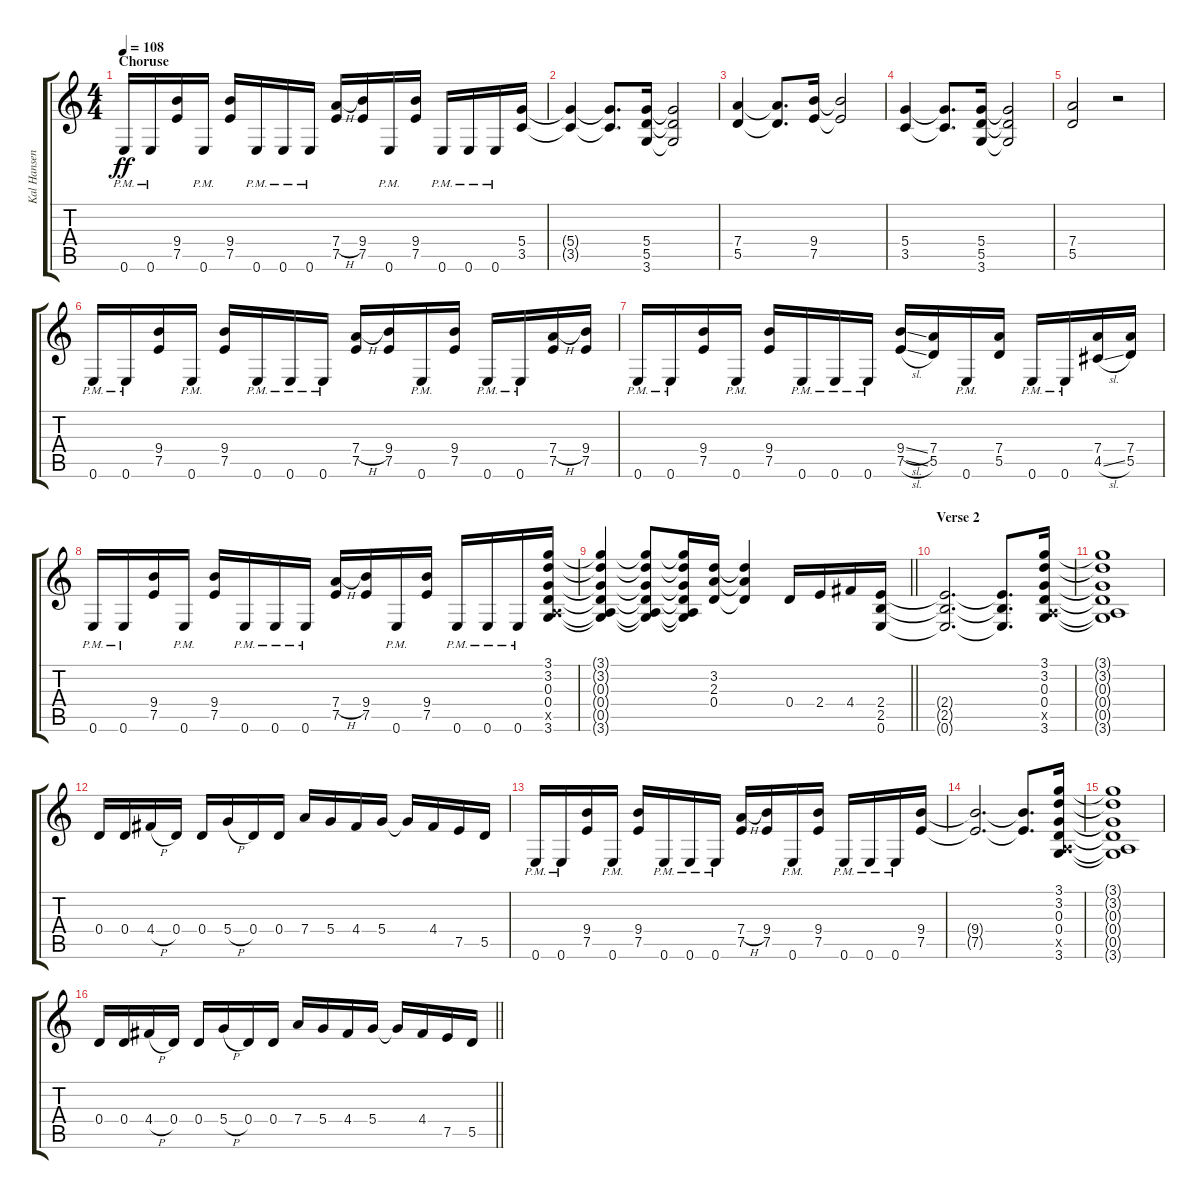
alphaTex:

\track ("Kal Hansen Guitar" "Kal Hansen") {instrument distortionguitar}
\staff {score tabs}
\tuning (E4 B3 G3 D3 A2 E2) {hide}
\ts (4 4)
\section ("" "Choruse")
\tempo 108
\clef g2
\ks c
0.6{pm}.16{dy ff} 0.6{pm}.16 (9.4 7.5).16 0.6{pm}.16 (9.4 7.5).16 0.6{pm}.16 0.6{pm}.16 0.6{pm}.16 (7.4{h} 7.5).16 (9.4 7.5).16 0.6{pm}.16 (9.4 7.5).16 0.6{pm}.16 0.6{pm}.16 0.6{pm}.16 (5.4 3.5).16 |
(5.4{t} 3.5{t}).4 (5.4{t} 3.5{t}).8{d} (5.4 5.5 3.6).16 (5.4{t} 5.5{t} 3.6{t}).2 |
(7.4 5.5).4 (7.4{t} 5.5{t}).8{d} (9.4 7.5).16 (9.4{t} 7.5{t}).2 |
(5.4 3.5).4 (5.4{t} 3.5{t}).8{d} (5.4 5.5 3.6).16 (5.4{t} 5.5{t} 3.6{t}).2 |
(7.4 5.5).2 r.2 |
0.6{pm}.16 0.6{pm}.16 (9.4 7.5).16 0.6{pm}.16 (9.4 7.5).16 0.6{pm}.16 0.6{pm}.16 0.6{pm}.16 (7.4{h} 7.5).16 (9.4 7.5).16 0.6{pm}.16 (9.4 7.5).16 0.6{pm}.16 0.6{pm}.16 (7.4{h} 7.5).16 (9.4 7.5).16 |
0.6{pm}.16 0.6{pm}.16 (9.4 7.5).16 0.6{pm}.16 (9.4 7.5).16 0.6{pm}.16 0.6{pm}.16 0.6{pm}.16 (9.4{sl} 7.5{sl}).16 (7.4 5.5).16 0.6{pm}.16 (7.4 5.5).16 0.6{pm}.16 0.6{pm}.16 (7.4 4.5{sl}).16 (7.4 5.5).16 |
0.6{pm}.16 0.6{pm}.16 (9.4 7.5).16 0.6{pm}.16 (9.4 7.5).16 0.6{pm}.16 0.6{pm}.16 0.6{pm}.16 (7.4{h} 7.5).16 (9.4 7.5).16 0.6{pm}.16 (9.4 7.5).16 0.6{pm}.16 0.6{pm}.16 0.6{pm}.16 (3.1 3.2 0.3 0.4 0.5{x} 3.6).16 |
\barLineRight lightlight
(3.1{t} 3.2{t} 0.3{t} 0.4{t} 0.5{t} 3.6{t}).4 (3.1{t} 3.2{t} 0.3{t} 0.4{t} 0.5{t} 3.6{t}).8 (3.1{t} 3.2{t} 0.3{t} 0.4{t} 0.5{t} 3.6{t}).16 (3.2 2.3 0.4).16 (3.2{t} 2.3{t} 0.4{t}).4 0.4.16 2.4.16 4.4.16 (2.4 2.5 0.6).16 |
\section ("" "Verse 2")
(2.4{t} 2.5{t} 0.6{t}).2{d} (2.4{t} 2.5{t} 0.6{t}).8{d} (3.1 3.2 0.3 0.4 0.5{x} 3.6).16 |
(3.1{t} 3.2{t} 0.3{t} 0.4{t} 0.5{t} 3.6{t}).1 |
0.4.16 0.4.16 4.4{h}.16 0.4.16 0.4.16 5.4{h}.16 0.4.16 0.4.16 7.4.16 5.4.16 4.4.16 5.4.16 5.4{t}.16 4.4.16 7.5.16 5.5.16 |
0.6{pm}.16 0.6{pm}.16 (9.4 7.5).16 0.6{pm}.16 (9.4 7.5).16 0.6{pm}.16 0.6{pm}.16 0.6{pm}.16 (7.4{h} 7.5).16 (9.4 7.5).16 0.6{pm}.16 (9.4 7.5).16 0.6{pm}.16 0.6{pm}.16 0.6{pm}.16 (9.4 7.5).16 |
(9.4{t} 7.5{t}).2{d} (9.4{t} 7.5{t}).8{d} (3.1 3.2 0.3 0.4 0.5{x} 3.6).16 |
(3.1{t} 3.2{t} 0.3{t} 0.4{t} 0.5{t} 3.6{t}).1 |
\barLineRight lightlight
0.4.16 0.4.16 4.4{h}.16 0.4.16 0.4.16 5.4{h}.16 0.4.16 0.4.16 7.4.16 5.4.16 4.4.16 5.4.16 5.4{t}.16 4.4.16 7.5.16 5.5.16
